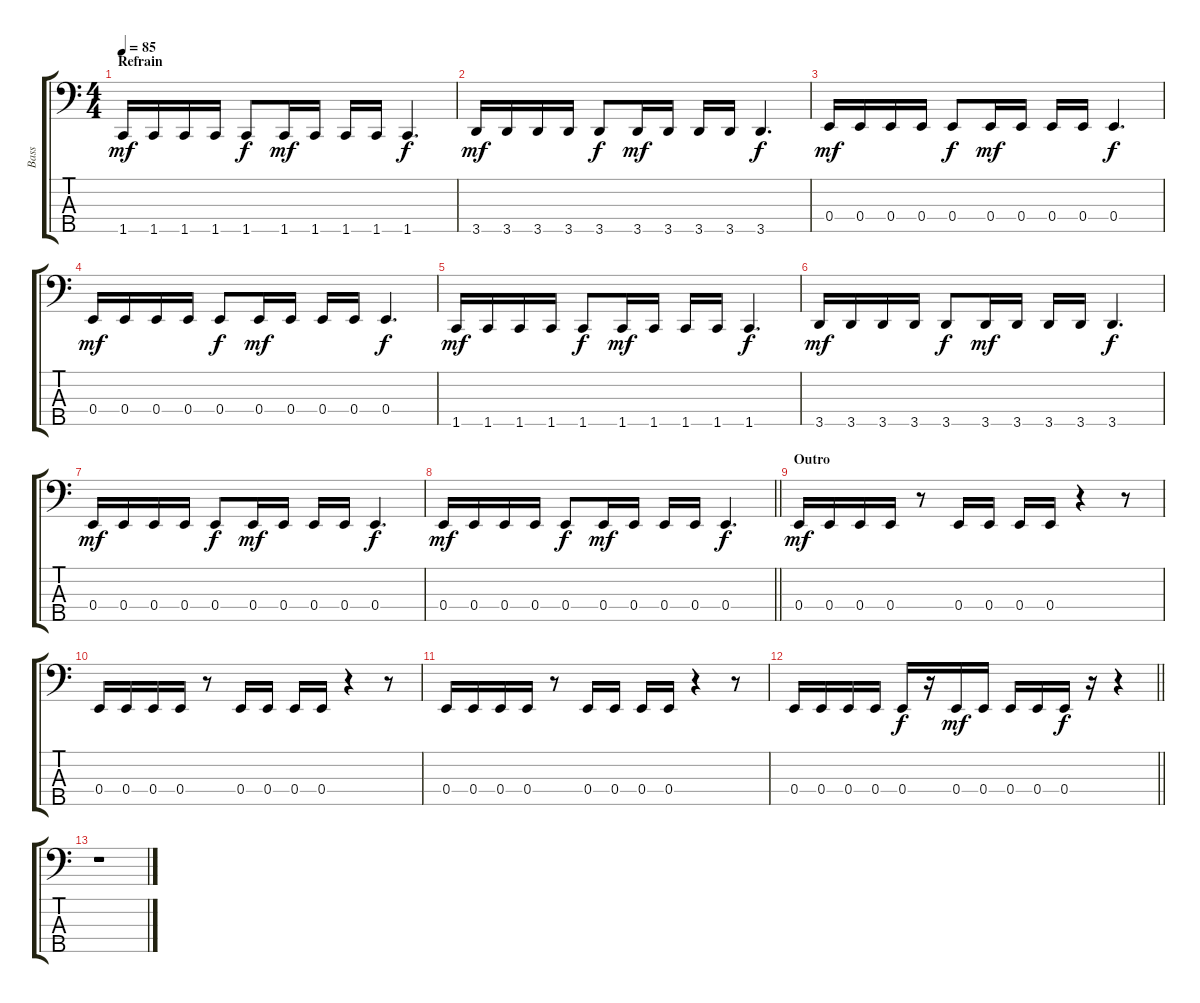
\track ("Bass" "Bass") {instrument electricbassfinger}
\staff {score tabs}
\tuning (G2 D2 A1 E1 B0) {hide}
\ts (4 4)
\section ("" "Refrain")
\tempo 85
\clef f4
\ks c
1.5.16{dy mf} 1.5.16 1.5.16 1.5.16 1.5.8{dy f} 1.5.16{dy mf} 1.5.16 1.5.16 1.5.16 1.5.4{d dy f} |
3.5.16{dy mf} 3.5.16 3.5.16 3.5.16 3.5.8{dy f} 3.5.16{dy mf} 3.5.16 3.5.16 3.5.16 3.5.4{d dy f} |
0.4.16{dy mf} 0.4.16 0.4.16 0.4.16 0.4.8{dy f} 0.4.16{dy mf} 0.4.16 0.4.16 0.4.16 0.4.4{d dy f} |
0.4.16{dy mf} 0.4.16 0.4.16 0.4.16 0.4.8{dy f} 0.4.16{dy mf} 0.4.16 0.4.16 0.4.16 0.4.4{d dy f} |
1.5.16{dy mf} 1.5.16 1.5.16 1.5.16 1.5.8{dy f} 1.5.16{dy mf} 1.5.16 1.5.16 1.5.16 1.5.4{d dy f} |
3.5.16{dy mf} 3.5.16 3.5.16 3.5.16 3.5.8{dy f} 3.5.16{dy mf} 3.5.16 3.5.16 3.5.16 3.5.4{d dy f} |
0.4.16{dy mf} 0.4.16 0.4.16 0.4.16 0.4.8{dy f} 0.4.16{dy mf} 0.4.16 0.4.16 0.4.16 0.4.4{d dy f} |
\barLineRight lightlight
0.4.16{dy mf} 0.4.16 0.4.16 0.4.16 0.4.8{dy f} 0.4.16{dy mf} 0.4.16 0.4.16 0.4.16 0.4.4{d dy f} |
\section ("" "Outro")
0.4.16{dy mf} 0.4.16 0.4.16 0.4.16 r.8 0.4.16 0.4.16 0.4.16 0.4.16 r.4 r.8 |
0.4.16 0.4.16 0.4.16 0.4.16 r.8 0.4.16 0.4.16 0.4.16 0.4.16 r.4 r.8 |
0.4.16 0.4.16 0.4.16 0.4.16 r.8 0.4.16 0.4.16 0.4.16 0.4.16 r.4 r.8 |
\barLineRight lightlight
0.4.16 0.4.16 0.4.16 0.4.16 0.4.16{dy f} r.16 0.4.16{dy mf} 0.4.16 0.4.16 0.4.16 0.4.16{dy f} r.16 r.4 |
r.1
